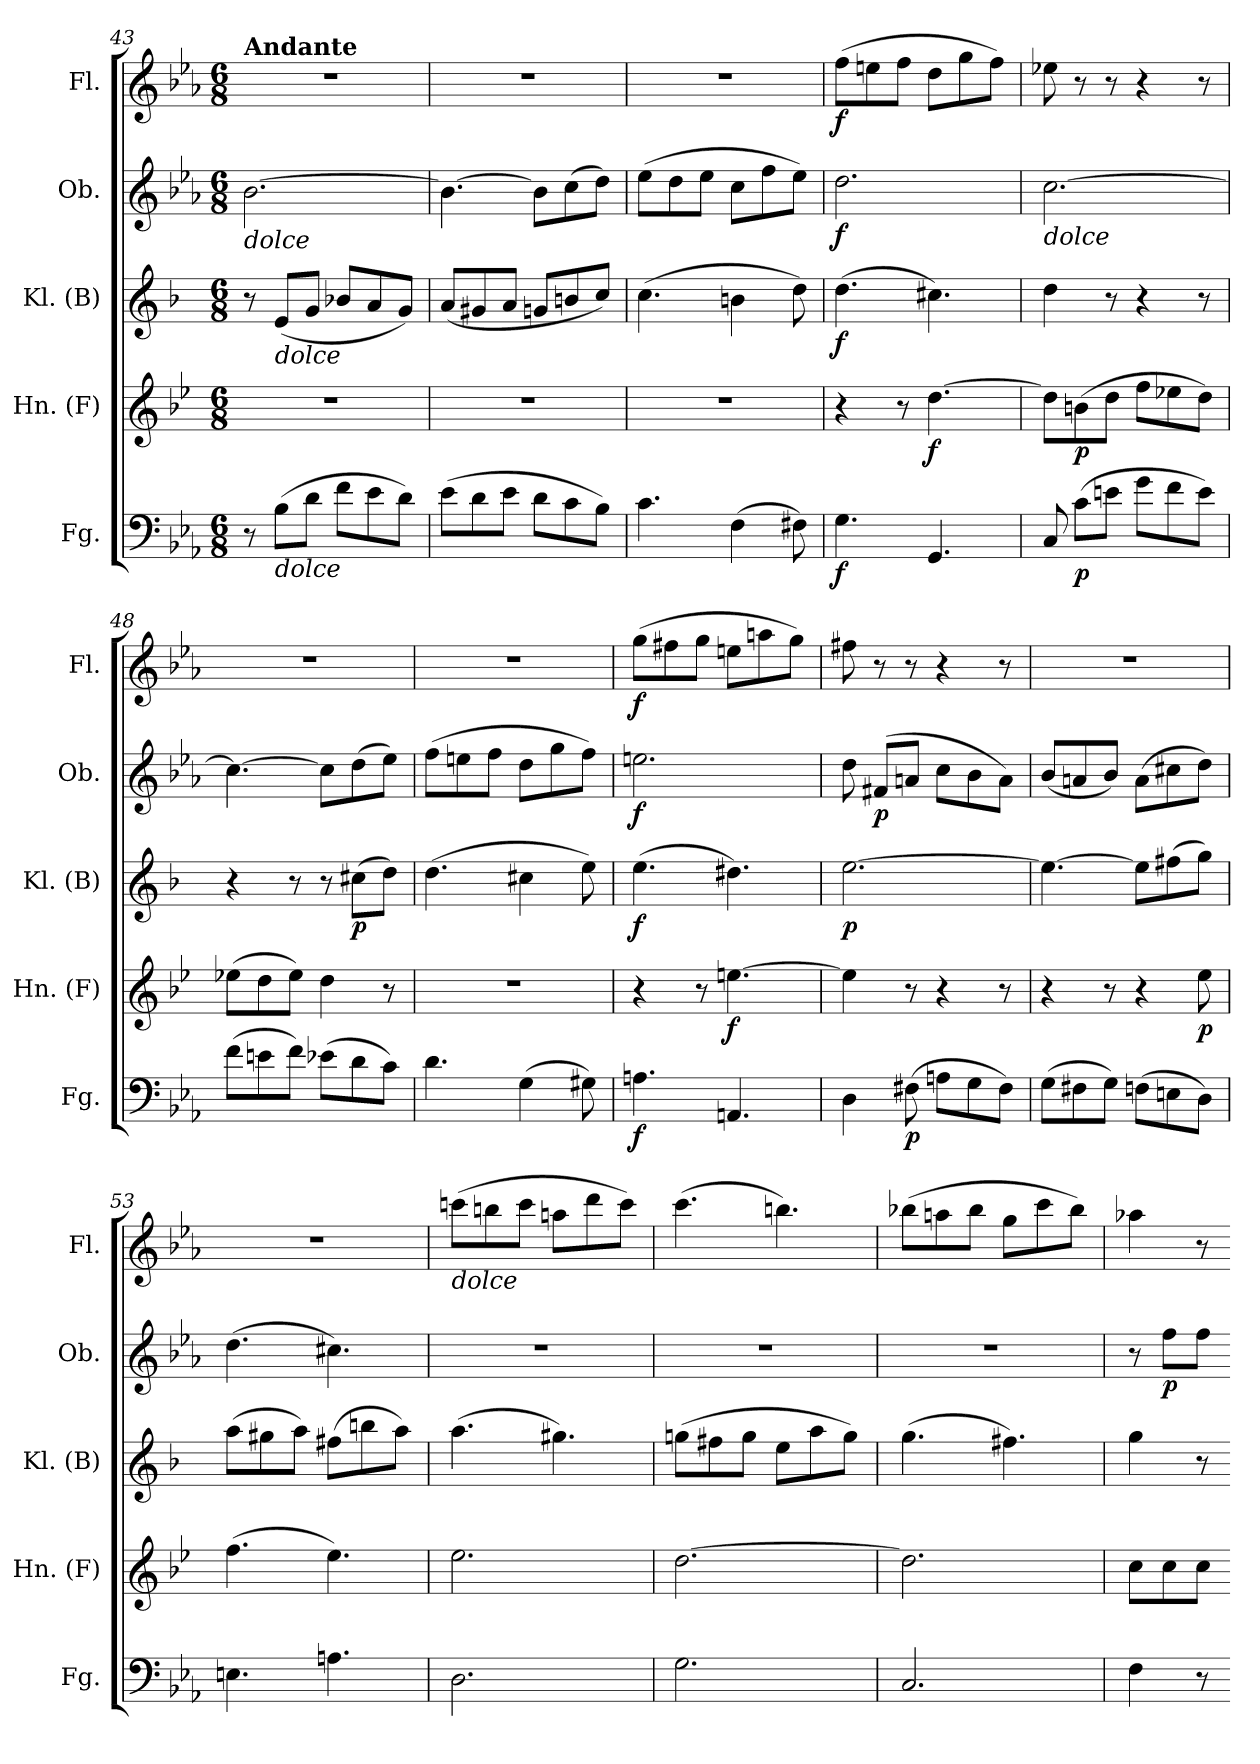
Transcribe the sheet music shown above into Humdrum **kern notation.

**kern	**dynam	**kern	**dynam	**kern	**dynam	**kern	**dynam	**kern	**dynam
*part5	*part5	*part4	*part4	*part3	*part3	*part2	*part2	*part1	*part1
*staff5	*staff5	*staff4	*staff4	*staff3	*staff3	*staff2	*staff2	*staff1	*staff1
*I"Fg.	*	*I"Hn. (F)	*	*I"Kl. (B)	*	*I"Ob.	*	*I"Fl.	*
*I'Fg.	*	*I'Hn. (F)	*	*I'Kl. (B)	*	*I'Ob.	*	*I'Fl.	*
*clefF4	*	*clefG2	*	*clefG2	*	*clefG2	*	*clefG2	*
*	*	*ITrd4c7	*	*ITrd1c2	*	*ITrd4c7	*	*ITrd-7c-12	*
*k[b-e-a-]	*	*k[b-e-a-]	*	*k[b-e-a-]	*	*k[b-e-a-d-]	*	*k[b-e-a-]	*
*M6/8	*	*M6/8	*	*M6/8	*	*M6/8	*	*M6/8	*
=43	=43	=43	=43	=43	=43	=43	=43	=43	=43
!	!	!	!	!	!	!	!	!LO:TX:a:B:t=Andante	!
!	!	!	!	!	!	!LO:TX:b:i:t=dolce	!	!	!
8r	.	2.r	.	8r	.	[2.e-\	.	2.r	.
!	!	!	!	!LO:TX:b:i:t=dolce	!	!	!	!	!
!LO:TX:b:i:t=dolce	!	!	!	!	!	!	!	!	!
(>8B-\L	.	.	.	(<8d/L	.	.	.	.	.
8d\J	.	.	.	8f/J	.	.	.	.	.
8f\L	.	.	.	8a-X/L	.	.	.	.	.
8e-\	.	.	.	8g/	.	.	.	.	.
8d\J)	.	.	.	8f/J)	.	.	.	.	.
=44	=44	=44	=44	=44	=44	=44	=44	=44	=44
(>8e-\L	.	2.r	.	(<8g/L	.	4.e-\_	.	2.r	.
8d\	.	.	.	8f#X/	.	.	.	.	.
8e-\J	.	.	.	8g/J	.	.	.	.	.
8d\L	.	.	.	8fn/L	.	8e-\L]	.	.	.
8c\	.	.	.	8an/	.	(>8f\	.	.	.
8B-\J)	.	.	.	8b-/J)	.	8g\J)	.	.	.
=45	=45	=45	=45	=45	=45	=45	=45	=45	=45
4.c\	.	2.r	.	(>4.b-\	.	(>8a-\L	.	2.r	.
.	.	.	.	.	.	8g\	.	.	.
.	.	.	.	.	.	8a-\J	.	.	.
(>4F\	.	.	.	4an\	.	8f\L	.	.	.
.	.	.	.	.	.	8b-\	.	.	.
8F#X\)	.	.	.	8cc\)	.	8a-\J)	.	.	.
=46	=46	=46	=46	=46	=46	=46	=46	=46	=46
!	!LO:DY:b	!	!	!	!LO:DY:b	!	!LO:DY:b	!	!LO:DY:b
4.G\	f	4r	.	(>4.cc\	f	2.g\	f	(>8fff\L	f
.	.	.	.	.	.	.	.	8eeen\	.
.	.	8r	.	.	.	.	.	8fff\J	.
!	!	!	!LO:DY:b	!	!	!	!	!	!
4.GG/	.	[4.g\	f	4.bn\)	.	.	.	8ddd\L	.
.	.	.	.	.	.	.	.	8ggg\	.
.	.	.	.	.	.	.	.	8fff\J)	.
=47	=47	=47	=47	=47	=47	=47	=47	=47	=47
!	!	!	!	!	!	!LO:TX:b:i:t=dolce	!	!	!
8C/	.	8g\L]	.	4cc\	.	[2.f\	.	8eee-X\	.
!	!LO:DY:b	!	!LO:DY:b	!	!	!	!	!	!
(>8c\L	p	(>8en\	p	.	.	.	.	8r	.
8en\J	.	8g\J	.	8r	.	.	.	8r	.
8g\L	.	8b-\L	.	4r	.	.	.	4r	.
8f\	.	8a-X\	.	.	.	.	.	.	.
8e\J)	.	8g\J)	.	8r	.	.	.	8r	.
=48	=48	=48	=48	=48	=48	=48	=48	=48	=48
(>8f\L	.	(>8a-X\L	.	4r	.	4.f\_	.	2.r	.
8en\	.	8g\	.	.	.	.	.	.	.
8f\J)	.	8a-\J)	.	8r	.	.	.	.	.
(>8e-X\L	.	4g\	.	8r	.	8f\L]	.	.	.
!	!	!	!	!	!LO:DY:b	!	!	!	!
8d\	.	.	.	(>8bn\L	p	(>8g\	.	.	.
8c\J)	.	8r	.	8cc\J)	.	8a-\J)	.	.	.
=49	=49	=49	=49	=49	=49	=49	=49	=49	=49
4.d\	.	2.r	.	(>4.cc\	.	(>8b-\L	.	2.r	.
.	.	.	.	.	.	8an\	.	.	.
.	.	.	.	.	.	8b-\J	.	.	.
(>4G\	.	.	.	4bn\	.	8g\L	.	.	.
.	.	.	.	.	.	8cc\	.	.	.
8G#X\)	.	.	.	8dd\)	.	8b-\J)	.	.	.
!!LO:PB:g=z
=50	=50	=50	=50	=50	=50	=50	=50	=50	=50
!	!LO:DY:b	!	!	!	!LO:DY:b	!	!LO:DY:b	!	!LO:DY:b
4.An\	f	4r	.	(>4.dd\	f	2.an\	f	(>8ggg\L	f
.	.	.	.	.	.	.	.	8fff#X\	.
.	.	8r	.	.	.	.	.	8ggg\J	.
!	!	!	!LO:DY:b	!	!	!	!	!	!
4.AAn/	.	[4.an\	f	4.cc#X\)	.	.	.	8eeen\L	.
.	.	.	.	.	.	.	.	8aaan\	.
.	.	.	.	.	.	.	.	8ggg\J)	.
=51	=51	=51	=51	=51	=51	=51	=51	=51	=51
!	!	!	!	!	!LO:DY:b	!	!	!	!
4D\	.	4a\]	.	[2.dd\	p	8g\	.	8fff#X\	.
!	!	!	!	!	!	!	!LO:DY:b	!	!
.	.	.	.	.	.	(<8Bn/L	p	8r	.
!	!LO:DY:b	!	!	!	!	!	!	!	!
(>8F#X\	p	8r	.	.	.	8dn/J	.	8r	.
8An\L	.	4r	.	.	.	8f\L	.	4r	.
8G\	.	.	.	.	.	8e-\	.	.	.
8F#\J)	.	8r	.	.	.	8d\J)	.	8r	.
=52	=52	=52	=52	=52	=52	=52	=52	=52	=52
(>8G\L	.	4r	.	4.dd\_	.	(<8e-/L	.	2.r	.
8F#X\	.	.	.	.	.	8dn/	.	.	.
8G\J)	.	8r	.	.	.	8e-/J)	.	.	.
(>8Fn\L	.	4r	.	8dd\L]	.	(>8d\L	.	.	.
8En\	.	.	.	(>8een\	.	8f#X\	.	.	.
!	!	!	!LO:DY:b	!	!	!	!	!	!
8D\J)	.	8a-\	p	8ff\J)	.	8g\J)	.	.	.
=53	=53	=53	=53	=53	=53	=53	=53	=53	=53
4.En\	.	(>4.b-\	.	(>8gg\L	.	(>4.g\	.	2.r	.
.	.	.	.	8ff#X\	.	.	.	.	.
.	.	.	.	8gg\J)	.	.	.	.	.
4.An\	.	4.a-\)	.	(>8een\L	.	4.f#X\)	.	.	.
.	.	.	.	8aan\	.	.	.	.	.
.	.	.	.	8gg\J)	.	.	.	.	.
=54	=54	=54	=54	=54	=54	=54	=54	=54	=54
!	!	!	!	!	!	!	!	!LO:TX:b:i:t=dolce	!
2.D\	.	2.a-\	.	(>4.gg\	.	2.r	.	(>8ccccn\L	.
.	.	.	.	.	.	.	.	8bbbn\	.
.	.	.	.	.	.	.	.	8cccc\J	.
.	.	.	.	4.ff#X\)	.	.	.	8aaan\L	.
.	.	.	.	.	.	.	.	8dddd\	.
.	.	.	.	.	.	.	.	8cccc\J)	.
=55	=55	=55	=55	=55	=55	=55	=55	=55	=55
2.G\	.	[2.g\	.	(>8ffn\L	.	2.r	.	(>4.cccc\	.
.	.	.	.	8een\	.	.	.	.	.
.	.	.	.	8ff\J	.	.	.	.	.
.	.	.	.	8dd\L	.	.	.	4.bbbn\)	.
.	.	.	.	8gg\	.	.	.	.	.
.	.	.	.	8ff\J)	.	.	.	.	.
=56	=56	=56	=56	=56	=56	=56	=56	=56	=56
2.C/	.	2.g\]	.	(>4.ff\	.	2.r	.	(>8bbb-X\L	.
.	.	.	.	.	.	.	.	8aaan\	.
.	.	.	.	.	.	.	.	8bbb-\J	.
.	.	.	.	4.een\)	.	.	.	8ggg\L	.
.	.	.	.	.	.	.	.	8cccc\	.
.	.	.	.	.	.	.	.	8bbb-\J)	.
=57	=57	=57	=57	=57	=57	=57	=57	=57	=57
4F\	.	8f\L	.	4ff\	.	8r	.	4aaa-X\	.
!	!	!	!	!	!	!	!LO:DY:b	!	!
.	.	8f!\	.	.	.	8b-!\L	p	.	.
8r	.	8f!\J	.	8r	.	8b-!\J	.	8r	.
=-	=-	=-	=-	=-	=-	=-	=-	=-	=-
*-	*-	*-	*-	*-	*-	*-	*-	*-	*-
